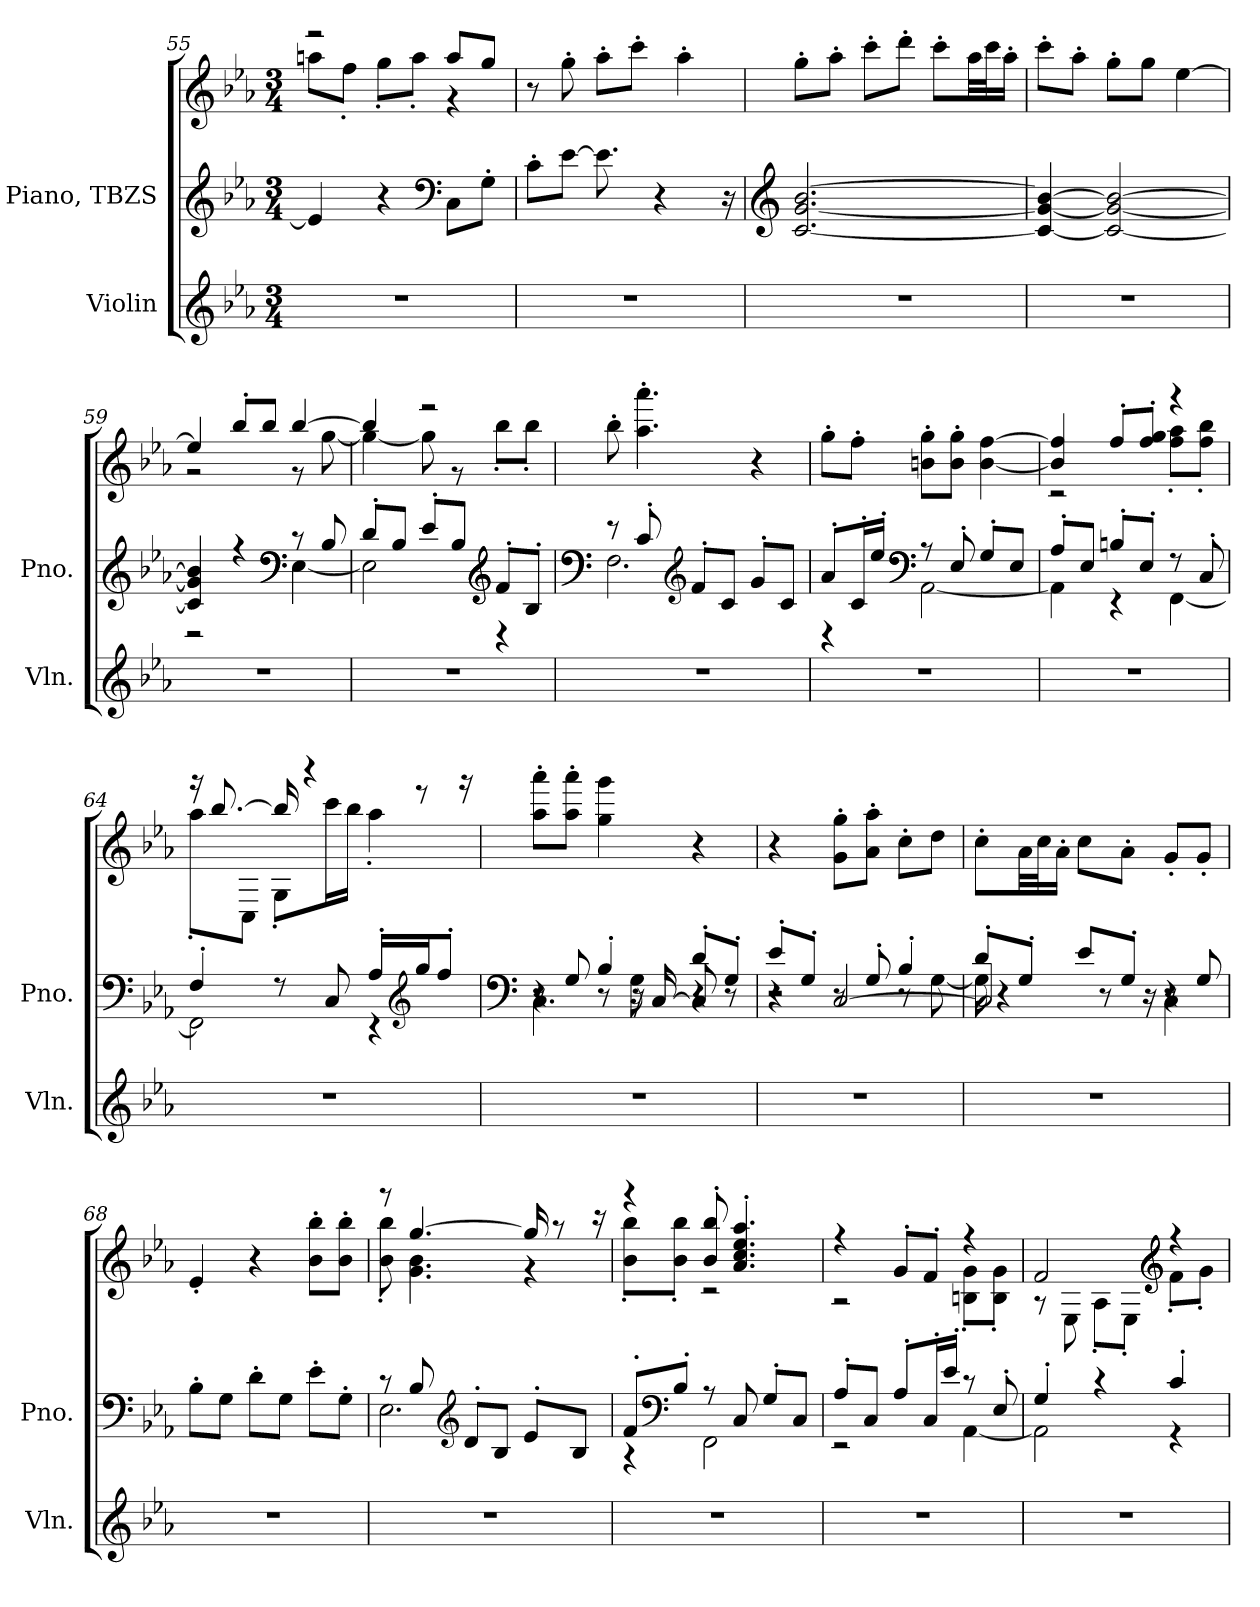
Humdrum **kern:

**kern	**kern	**kern
*part2	*part1	*part1
*staff3	*staff2	*staff1
*I"Violin	*I"Piano, TBZS	*
*I'Vln.	*I'Pno.	*
*clefG2	*clefG2	*clefG2
*k[b-e-a-]	*k[b-e-a-]	*k[b-e-a-]
*M3/4	*M3/4	*M3/4
=55	=55	=55
*	*	*^
2.r	4e-/]	2r	8aan\L
.	.	.	8ff'\J
.	4r	.	8gg'\L
.	.	.	8aa'\J
*	*clefF4	*	*
.	8C\L	8aa/L	4r
.	8G'\J	8gg/J	.
*	*	*v	*v
=56	=56	=56
2.r	8c'\L	8r
.	[8e-\J	8gg'\
.	8.e-\]	8aa-'\L
.	.	8ccc'\J
.	4r	.
.	.	4aa-'\
.	16r	.
!!LO:LB:g=z
=57	=57	=57
*	*clefG2	*
2.r	[2.c/ [2.g/ [2.b-/	8gg'\L
.	.	8aa-'\J
.	.	8ccc'\L
.	.	8ddd'\J
.	.	8ccc'\L
.	.	32aa-\LL
.	.	32ccc\J
.	.	16aa-'\JJ
=58	=58	=58
2.r	4c/_ 4g/_ 4b-/_	8ccc'\L
.	.	8aa-'\J
.	2c/_ 2g/_ 2b-/_	8gg'\L
.	.	8gg\J
.	.	[4ee-\
=59	=59	=59
*	*^	*^
2.r	4c/] 4g/] 4b-/]	2r	4ee-/]	2r
.	4r	.	8bb-'/L	.
.	.	.	8bb-/J	.
*	*clefF4	*	*	*
.	8r	[4E-\	[4bb-/	8r
.	8B-/	.	.	[8gg\
=60	=60	=60	=60	=60
2.r	8d'/L	2E-\]	4bb-/]	4gg\_
.	8B-/J	.	.	.
.	8e-'/L	.	2r	8gg\]
.	8B-/J	.	.	8r
*	*clefG2	*	*	*
.	8f'/L	4r	.	8bb-'\L
.	8B-'/J	.	.	8bb-'\J
*	*	*	*v	*v
!!LO:LB:g=z
=61	=61	=61	=61
*	*clefF4	*	*
2.r	8r	2.F\	8bb-'\
.	8c'/	.	4.aa-\' 4.aaa-\'
*	*clefG2	*	*
.	8f'/L	.	.
.	8c/J	.	.
.	8g'/L	.	4r
.	8c/J	.	.
=62	=62	=62	=62
2.r	8a-'/L	4r	8gg'\L
.	16c'/L	.	8ff'\J
.	16ee-'/JJ	.	.
*	*clefF4	*	*
.	8r	[2AA-\	8bn\' 8gg\'L
.	8E-'/	.	8b\' 8gg\'J
.	8G'/L	.	[4b\ [4ff\
.	8E-/J	.	.
=63	=63	=63	=63
*	*	*	*^
2.r	8A-'/L	4AA-\]	4b/] 4ff/]	2r
.	8E-/J	.	.	.
.	8Bn'/L	4r	8ff'/L	.
.	8E-'/J	.	8ff/' 8gg/'J	.
.	8r	[4FF\	4r	8ff\' 8aa-\'L
.	8C'/	.	.	8ff\' 8bb-\'J
!!LO:PB:g=z	!!
=64	=64	=64	=64	=64
2.r	4F'/	2FF\]	16r	8aa-'\L
.	.	.	[8.bb-/	.
.	.	.	.	8C\J
.	8r	.	16bb-/]	8G'\L
.	.	.	4r	.
.	8C/	.	.	16ccc\L
.	.	.	.	16bb-\JJ
.	16A-'/LL	4r	.	4aa-'\
*	*clefG2	*	*	*
.	16gg/J	.	8r	.
.	8ff'/J	.	.	.
.	.	.	16r	.
*	*v	*v	*	*
*	*	*v	*v
=65	=65	=65
*	*clefF4	*
*	*^	*
*	*	*^	*
2.r	8r	4.C\	4r	8aa-\' 8aaa-\'L
.	8G/	.	.	8aa-\' 8aaa-\'J
.	4B-'/	.	8r	4gg\ 4ggg\
.	.	8G\	16r	.
.	.	.	[16C/	.
.	8d'/L	4r	8C/]	4r
.	8G'/J	.	8r	.
=66	=66	=66	=66	=66
2.r	8e-'/L	2r	4r	4r
.	8G'/J	.	.	.
.	8r	.	[2C/	8g\' 8gg\'L
.	8G'/	.	.	8a-\' 8aa-\'J
.	4B-'/	8r	.	8cc'\L
.	.	[8G\	.	8dd\J
!!LO:LB:g=z
=67	=67	=67	=67	=67
2.r	8d'/L	16G\]	2C/]	8cc'\L
.	.	4r	.	.
.	8G'/J	.	.	32a-\LL
.	.	.	.	32cc\J
.	.	.	.	16a-'\JJ
.	8e-/L	.	.	8cc\L
.	.	8r	.	.
.	8G'/J	.	.	8a-'\J
.	.	16r	.	.
.	8r	4C\	4r	8g'/L
.	8G/	.	.	8g'/J
*	*v	*v	*v	*
=68	=68	=68
2.r	8B-'\L	4e-'/
.	8G\J	.
.	8d'\L	4r
.	8G\J	.
.	8e-'\L	8b-\' 8bb-\'L
.	8G'\J	8b-\' 8bb-\'J
=69	=69	=69
*	*^	*^
2.r	8r	2.E-\	8r	8b-\' 8bb-\'
.	8B-/	.	[4.gg/	4.g\ 4.b-\
*	*clefG2	*	*	*
.	8d'/L	.	.	.
.	8B-/J	.	.	.
.	8e-'/L	.	16gg/]	4r
.	.	.	8r	.
.	8B-/J	.	.	.
.	.	.	16r	.
=70	=70	=70	=70	=70
2.r	8f'/L	4r	4r	8b-\' 8bb-\'L
*	*clefF4	*	*	*
.	8B-'/J	.	.	8b-\' 8bb-\'J
.	8r	2FF\	8b-/' 8bb-/'	2r
.	8C/	.	4.a-/' 4.cc/' 4.ee-/' 4.aa-/'	.
.	8G'/L	.	.	.
.	8C/J	.	.	.
!!LO:LB:g=z	!!
=71	=71	=71	=71	=71
2.r	8A-'/L	2r	4r	2r
.	8C/J	.	.	.
.	8A-'/L	.	8g'/L	.
.	16C'/L	.	8f'/J	.
.	16e-'/JJ	.	.	.
.	8r	[4AA-\	4r	8Bn\' 8g\'L
.	8E-'/	.	.	8B\' 8g\'J
=72	=72	=72	=72	=72
2.r	4G'/	2AA-\]	2f/	8r
.	.	.	.	8E-\
.	4r	.	.	8A-'\L
.	.	.	.	8E-'\J
*	*	*	*clefG2	*
.	4c'/	4r	4r	8f'\L
.	.	.	.	8g'\J
*	*v	*v	*	*
*	*	*v	*v
=	=	=
*-	*-	*-
